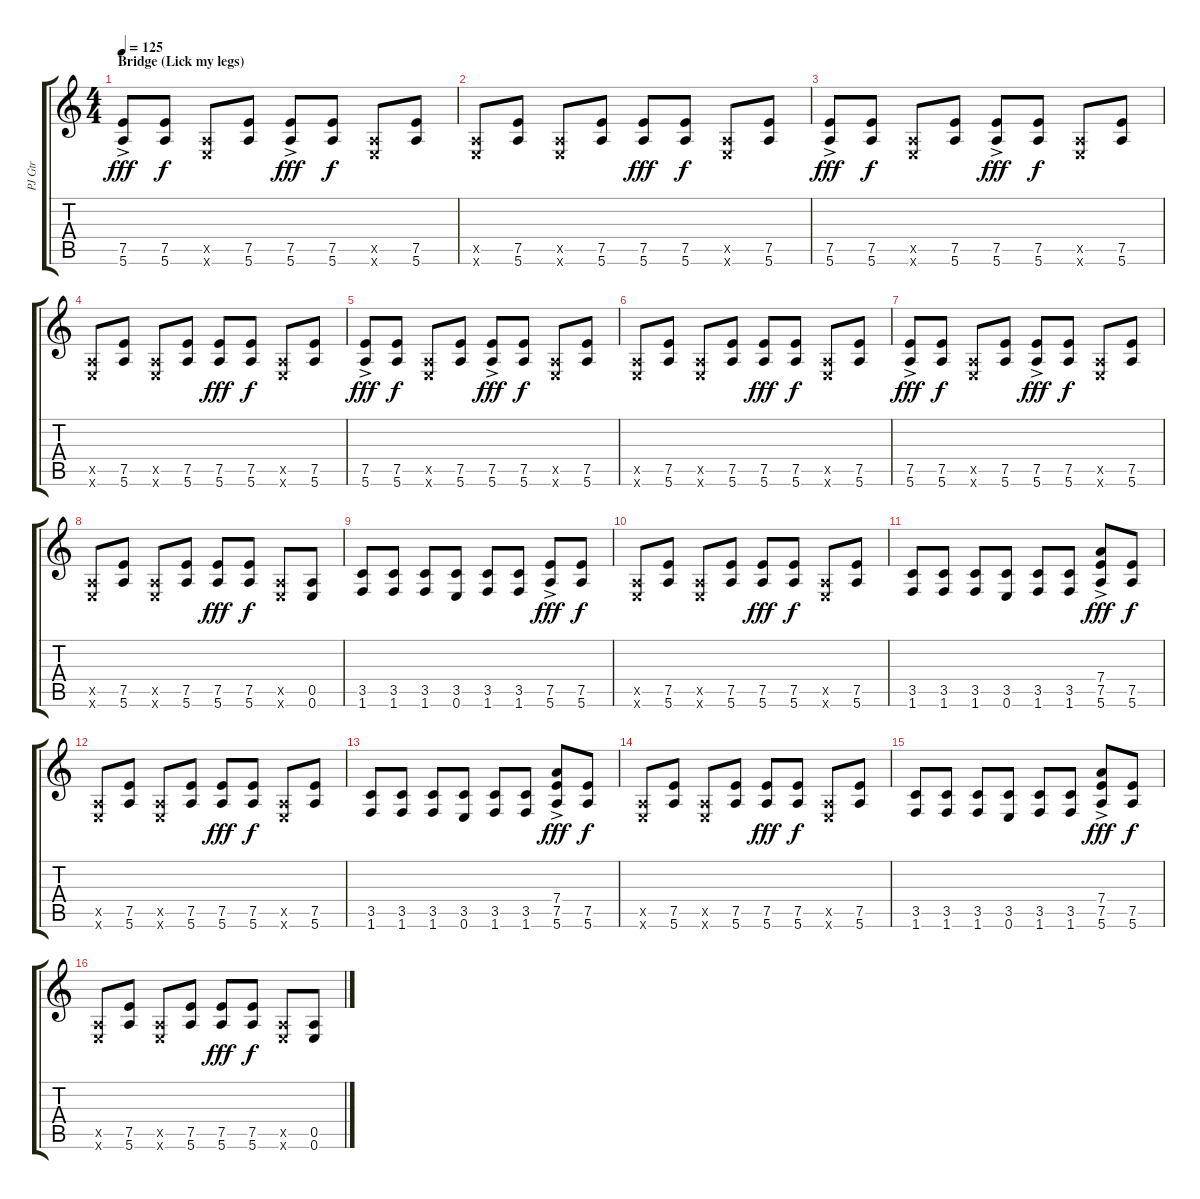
\track ("PJ Gtr" "PJ Gtr") {instrument electricguitarmuted}
\staff {score tabs}
\tuning (E4 B3 G3 D3 A2 E2) {hide}
\ts (4 4)
\section ("" "Bridge (Lick my legs)")
\tempo 125
\clef g2
\ks c
(7.5{ac} 5.6).8{dy fff} (7.5 5.6).8{dy f} (0.5{x} 0.6{x}).8 (7.5 5.6).8 (7.5{ac} 5.6).8{dy fff} (7.5 5.6).8{dy f} (0.5{x} 0.6{x}).8 (7.5 5.6).8 |
(0.5{x} 0.6{x}).8 (7.5 5.6).8 (0.5{x} 0.6{x}).8 (7.5 5.6).8 (7.5 5.6).8{dy fff} (7.5 5.6).8{dy f} (0.5{x} 0.6{x}).8 (7.5 5.6).8 |
(7.5{ac} 5.6).8{dy fff} (7.5 5.6).8{dy f} (0.5{x} 0.6{x}).8 (7.5 5.6).8 (7.5{ac} 5.6).8{dy fff} (7.5 5.6).8{dy f} (0.5{x} 0.6{x}).8 (7.5 5.6).8 |
(0.5{x} 0.6{x}).8 (7.5 5.6).8 (0.5{x} 0.6{x}).8 (7.5 5.6).8 (7.5 5.6).8{dy fff} (7.5 5.6).8{dy f} (0.5{x} 0.6{x}).8 (7.5 5.6).8 |
(7.5{ac} 5.6).8{dy fff} (7.5 5.6).8{dy f} (0.5{x} 0.6{x}).8 (7.5 5.6).8 (7.5{ac} 5.6).8{dy fff} (7.5 5.6).8{dy f} (0.5{x} 0.6{x}).8 (7.5 5.6).8 |
(0.5{x} 0.6{x}).8 (7.5 5.6).8 (0.5{x} 0.6{x}).8 (7.5 5.6).8 (7.5 5.6).8{dy fff} (7.5 5.6).8{dy f} (0.5{x} 0.6{x}).8 (7.5 5.6).8 |
(7.5{ac} 5.6).8{dy fff} (7.5 5.6).8{dy f} (0.5{x} 0.6{x}).8 (7.5 5.6).8 (7.5{ac} 5.6).8{dy fff} (7.5 5.6).8{dy f} (0.5{x} 0.6{x}).8 (7.5 5.6).8 |
(0.5{x} 0.6{x}).8 (7.5 5.6).8 (0.5{x} 0.6{x}).8 (7.5 5.6).8 (7.5 5.6).8{dy fff} (7.5 5.6).8{dy f} (0.5{x} 0.6{x}).8 (0.5 0.6).8 |
(3.5 1.6).8 (3.5 1.6).8 (3.5 1.6).8 (3.5 0.6).8 (3.5 1.6).8 (3.5 1.6).8 (7.5{ac} 5.6{ac}).8{dy fff} (7.5 5.6).8{dy f} |
(0.5{x} 0.6{x}).8 (7.5 5.6).8 (0.5{x} 0.6{x}).8 (7.5 5.6).8 (7.5 5.6).8{dy fff} (7.5 5.6).8{dy f} (0.5{x} 0.6{x}).8 (7.5 5.6).8 |
(3.5 1.6).8 (3.5 1.6).8 (3.5 1.6).8 (3.5 0.6).8 (3.5 1.6).8 (3.5 1.6).8 (7.4 7.5{ac} 5.6{ac}).8{dy fff} (7.5 5.6).8{dy f} |
(0.5{x} 0.6{x}).8 (7.5 5.6).8 (0.5{x} 0.6{x}).8 (7.5 5.6).8 (7.5 5.6).8{dy fff} (7.5 5.6).8{dy f} (0.5{x} 0.6{x}).8 (7.5 5.6).8 |
(3.5 1.6).8 (3.5 1.6).8 (3.5 1.6).8 (3.5 0.6).8 (3.5 1.6).8 (3.5 1.6).8 (7.4 7.5{ac} 5.6{ac}).8{dy fff} (7.5 5.6).8{dy f} |
(0.5{x} 0.6{x}).8 (7.5 5.6).8 (0.5{x} 0.6{x}).8 (7.5 5.6).8 (7.5 5.6).8{dy fff} (7.5 5.6).8{dy f} (0.5{x} 0.6{x}).8 (7.5 5.6).8 |
(3.5 1.6).8 (3.5 1.6).8 (3.5 1.6).8 (3.5 0.6).8 (3.5 1.6).8 (3.5 1.6).8 (7.4 7.5{ac} 5.6{ac}).8{dy fff} (7.5 5.6).8{dy f} |
(0.5{x} 0.6{x}).8 (7.5 5.6).8 (0.5{x} 0.6{x}).8 (7.5 5.6).8 (7.5 5.6).8{dy fff} (7.5 5.6).8{dy f} (0.5{x} 0.6{x}).8 (0.5 0.6).8
